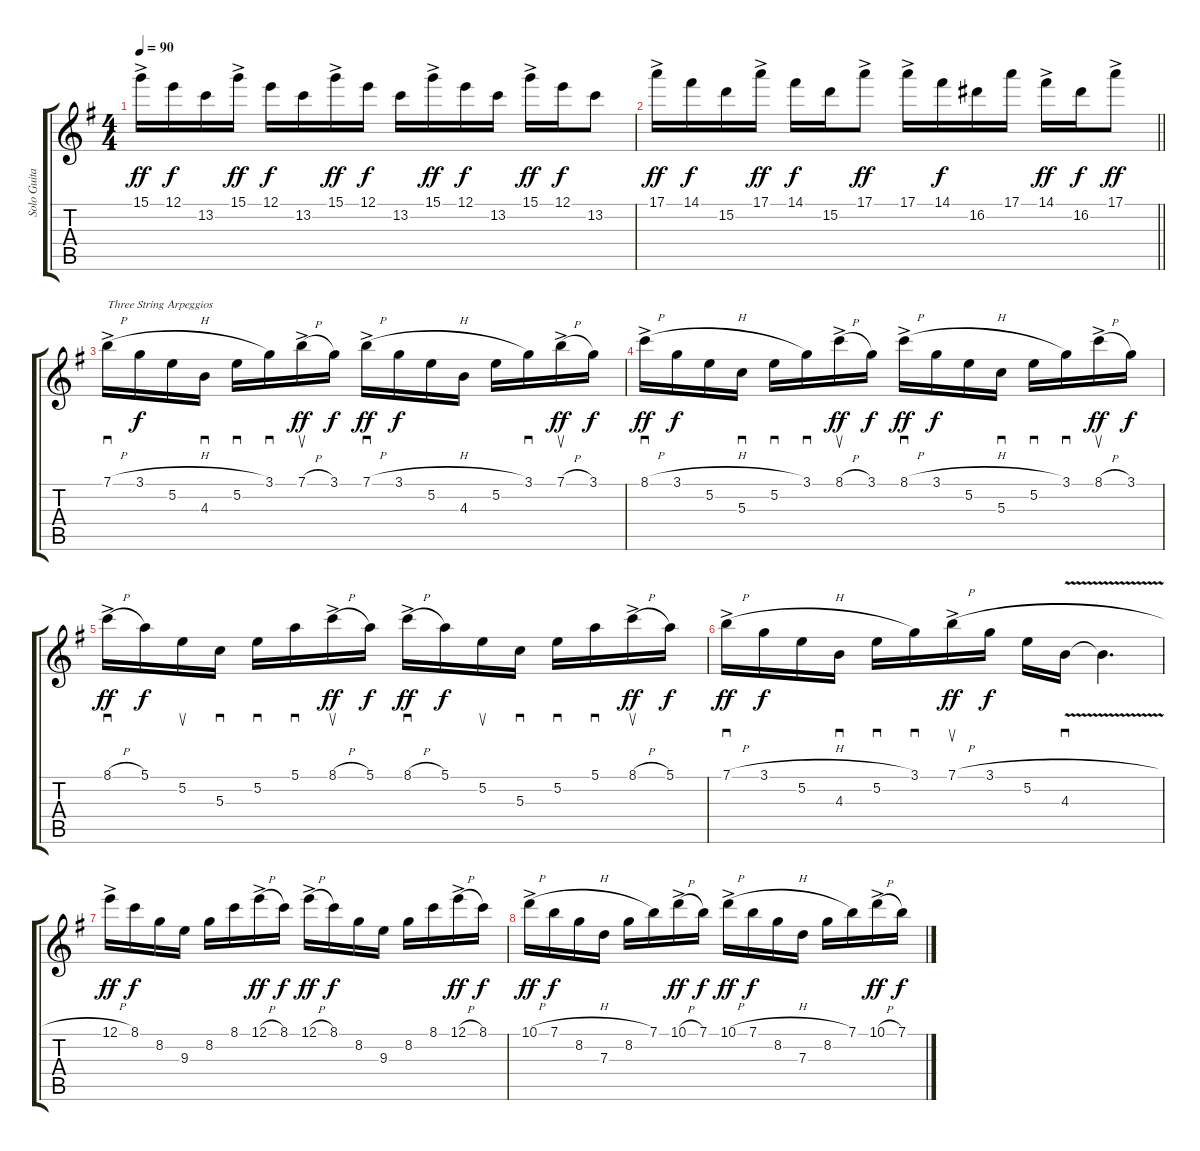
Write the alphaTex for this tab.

\track ("Solo Guitar 1" "Solo Guita") {instrument overdrivenguitar}
\staff {score tabs}
\tuning (E4 B3 G3 D3 A2 E2) {hide}
\ts (4 4)
\tempo 90
\clef g2
\ks eminor
15.1{ac}.16{dy ff} 12.1.16{dy f} 13.2.16 15.1{ac}.16{dy ff} 12.1.16{dy f} 13.2.16 15.1{ac}.16{dy ff} 12.1.16{dy f} 13.2.16 15.1{ac}.16{dy ff} 12.1.16{dy f} 13.2.16 15.1{ac}.16{dy ff} 12.1.16{dy f} 13.2.8 |
\barLineRight lightlight
17.1{ac}.16{dy ff} 14.1.16{dy f} 15.2.16 17.1{ac}.16{dy ff} 14.1.16{dy f} 15.2.16 17.1{ac}.8{dy ff} 17.1{ac}.16 14.1.16{dy f} 16.2.16 17.1.16 14.1{ac}.16{dy ff} 16.2.16{dy f} 17.1{ac}.8{dy ff} |
7.1{h ac}.16{sd txt "Three String Arpeggios"} 3.1{h}.16{dy f} 5.2.16 4.3.16{sd} 5.2.16{sd} 3.1.16{sd} 7.1{h ac}.16{su dy ff} 3.1.16{dy f} 7.1{h ac}.16{sd dy ff} 3.1{h}.16{dy f} 5.2.16 4.3.16 5.2.16 3.1.16{sd} 7.1{h ac}.16{su dy ff} 3.1.16{dy f} |
8.1{h ac}.16{sd dy ff} 3.1{h}.16{dy f} 5.2.16 5.3.16{sd} 5.2.16{sd} 3.1.16{sd} 8.1{h ac}.16{su dy ff} 3.1.16{dy f} 8.1{h ac}.16{sd dy ff} 3.1{h}.16{dy f} 5.2.16 5.3.16{sd} 5.2.16{sd} 3.1.16{sd} 8.1{h ac}.16{su dy ff} 3.1.16{dy f} |
8.1{h ac}.16{sd dy ff} 5.1.16{dy f} 5.2.16{su} 5.3.16{sd} 5.2.16{sd} 5.1.16{sd} 8.1{h ac}.16{su dy ff} 5.1.16{dy f} 8.1{h ac}.16{sd dy ff} 5.1.16{dy f} 5.2.16{su} 5.3.16{sd} 5.2.16{sd} 5.1.16{sd} 8.1{h ac}.16{su dy ff} 5.1.16{dy f} |
7.1{h ac}.16{sd dy ff} 3.1{h}.16{dy f} 5.2.16 4.3.16{sd} 5.2.16{sd} 3.1.16{sd} 7.1{h ac}.16{su dy ff} 3.1{h}.16{dy f} 5.2.16 4.3{v}.16{sd} 4.3{t}.4{d} |
12.1{h ac}.16{dy ff} 8.1.16{dy f} 8.2.16 9.3.16 8.2.16 8.1.16 12.1{h ac}.16{dy ff} 8.1.16{dy f} 12.1{h ac}.16{dy ff} 8.1.16{dy f} 8.2.16 9.3.16 8.2.16 8.1.16 12.1{h ac}.16{dy ff} 8.1.16{dy f} |
10.1{h ac}.16{dy ff} 7.1{h}.16{dy f} 8.2.16 7.3.16 8.2.16 7.1.16 10.1{h ac}.16{dy ff} 7.1.16{dy f} 10.1{h ac}.16{dy ff} 7.1{h}.16{dy f} 8.2.16 7.3.16 8.2.16 7.1.16 10.1{h ac}.16{dy ff} 7.1.16{dy f}
